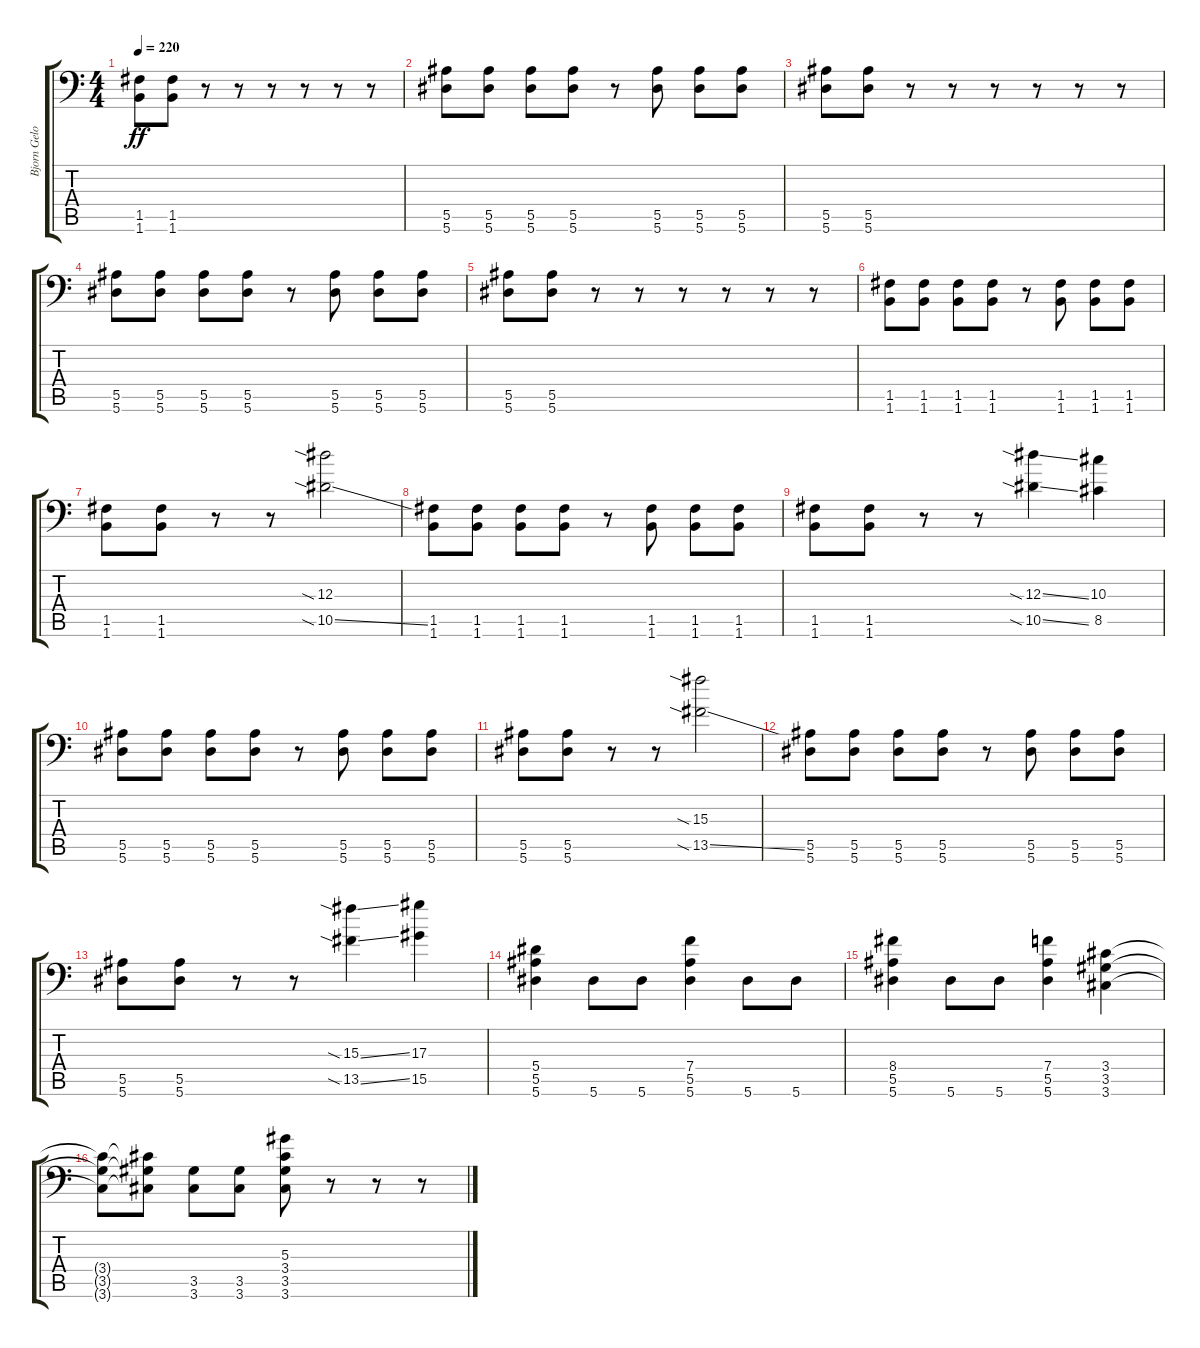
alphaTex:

\track ("Bjorn Gelotte " "Bjorn Gelo") {instrument distortionguitar}
\staff {score tabs}
\tuning (C4 G3 Eb3 Bb2 F2 Bb1) {hide}
\ts (4 4)
\tempo 220
\clef f4
\ks c
(1.5 1.6).8{dy ff} (1.5 1.6).8 r.8 r.8 r.8 r.8 r.8 r.8 |
(5.5 5.6).8 (5.5 5.6).8 (5.5 5.6).8 (5.5 5.6).8 r.8 (5.5 5.6).8 (5.5 5.6).8 (5.5 5.6).8 |
(5.5 5.6).8 (5.5 5.6).8 r.8 r.8 r.8 r.8 r.8 r.8 |
(5.5 5.6).8 (5.5 5.6).8 (5.5 5.6).8 (5.5 5.6).8 r.8 (5.5 5.6).8 (5.5 5.6).8 (5.5 5.6).8 |
(5.5 5.6).8 (5.5 5.6).8 r.8 r.8 r.8 r.8 r.8 r.8 |
(1.5 1.6).8 (1.5 1.6).8 (1.5 1.6).8 (1.5 1.6).8 r.8 (1.5 1.6).8 (1.5 1.6).8 (1.5 1.6).8 |
(1.5 1.6).8 (1.5 1.6).8 r.8 r.8 (12.3{sia} 10.5{sia ss}).2 |
(1.5 1.6).8 (1.5 1.6).8 (1.5 1.6).8 (1.5 1.6).8 r.8 (1.5 1.6).8 (1.5 1.6).8 (1.5 1.6).8 |
(1.5 1.6).8 (1.5 1.6).8 r.8 r.8 (12.3{sia ss} 10.5{sia ss}).4 (10.3 8.5).4 |
(5.5 5.6).8 (5.5 5.6).8 (5.5 5.6).8 (5.5 5.6).8 r.8 (5.5 5.6).8 (5.5 5.6).8 (5.5 5.6).8 |
(5.5 5.6).8 (5.5 5.6).8 r.8 r.8 (15.3{sia} 13.5{sia ss}).2 |
(5.5 5.6).8 (5.5 5.6).8 (5.5 5.6).8 (5.5 5.6).8 r.8 (5.5 5.6).8 (5.5 5.6).8 (5.5 5.6).8 |
(5.5 5.6).8 (5.5 5.6).8 r.8 r.8 (15.3{sia ss} 13.5{sia ss}).4 (17.3 15.5).4 |
(5.4 5.5 5.6).4 5.6.8 5.6.8 (7.4 5.5 5.6).4 5.6.8 5.6.8 |
(8.4 5.5 5.6).4 5.6.8 5.6.8 (7.4 5.5 5.6).4 (3.4 3.5 3.6).4 |
(3.4{t} 3.5{t} 3.6{t}).8 (3.4{t} 3.5{t} 3.6{t}).8 (3.5 3.6).8 (3.5 3.6).8 (5.3 3.4 3.5 3.6).8 r.8 r.8 r.8
